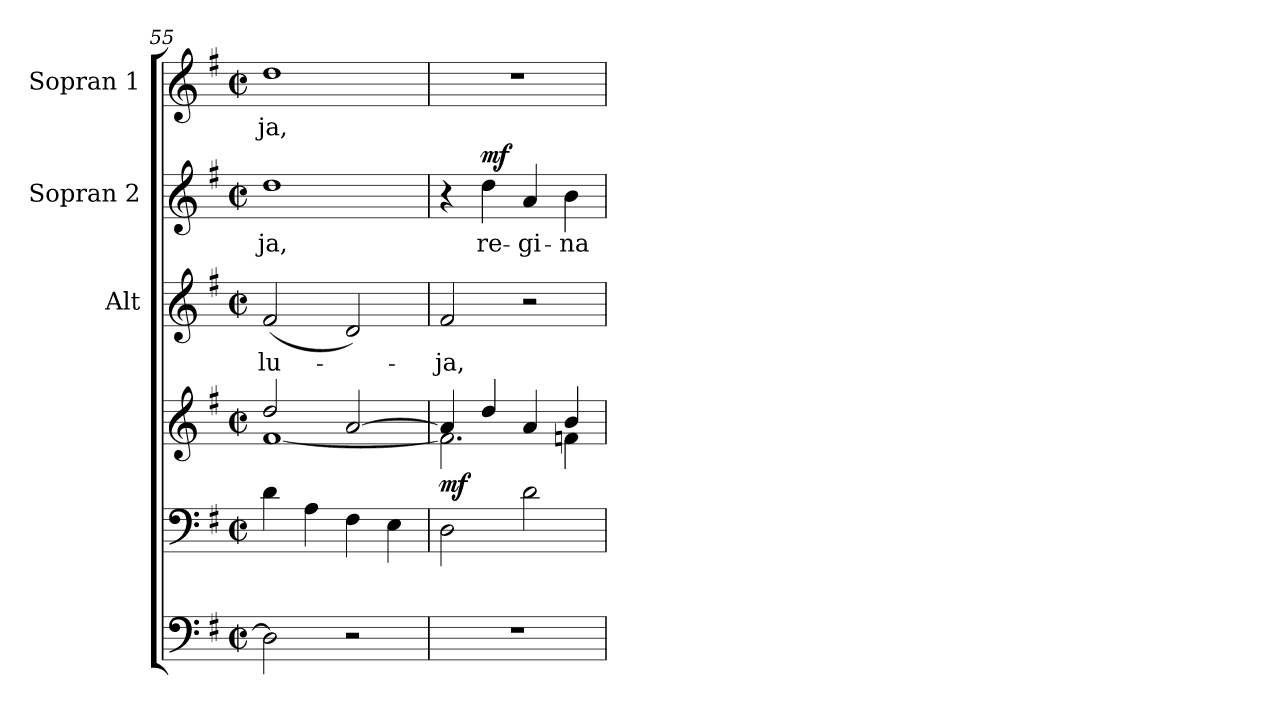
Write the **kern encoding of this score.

**kern	**kern	**kern	**dynam	**kern	**text	**kern	**text	**dynam	**kern	**text
*part5	*part4	*part4	*part4	*part3	*part3	*part2	*part2	*part2	*part1	*part1
*staff6	*staff5	*staff4	*staff4/5	*staff3	*staff3	*staff2	*staff2	*staff2	*staff1	*staff1
*	*	*	*	*I"Alt	*	*I"Sopran 2	*	*	*I"Sopran 1	*
*	*	*	*	*I'A.	*	*I'S. 2	*	*	*I'S. 1	*
*clefF4	*clefF4	*clefG2	*	*clefG2	*	*clefG2	*	*	*clefG2	*
*k[f#]	*k[f#]	*k[f#]	*	*k[f#]	*	*k[f#]	*	*	*k[f#]	*
*G:	*G:	*G:	*	*G:	*	*G:	*	*	*G:	*
*M2/2	*M2/2	*M2/2	*	*M2/2	*	*M2/2	*	*	*M2/2	*
*met(c|)	*met(c|)	*met(c|)	*	*met(c|)	*	*met(c|)	*	*	*met(c|)	*
=55	=55	=55	=55	=55	=55	=55	=55	=55	=55	=55
*	*	*^	*	*	*	*	*	*	*	*
!	!	!	!	!	!	!LO:LY:b	!	!LO:LY:b	!	!	!LO:LY:b
2D\]	4d\	2dd/	[<1f#	.	(<2f#/	-lu-	1dd	-ja,	.	1dd	-ja,
.	4A\	.	.	.	.	.	.	.	.	.	.
2r	4F#\	[>2a/	.	.	2d/)	.	.	.	.	.	.
.	4E\	.	.	.	.	.	.	.	.	.	.
=56	=56	=56	=56	=56	=56	=56	=56	=56	=56	=56	=56
!	!	!	!	!LO:DY:b	!	!LO:LY:b	!	!	!	!	!
1r	2D\	4a/]	2.f#\]	mf	2f#/	-ja,	4r	.	.	1r	.
!	!	!	!	!	!	!	!	!LO:LY:b	!LO:DY:a	!	!
.	.	4dd/	.	.	.	.	4dd\	re-	mf	.	.
!	!	!	!	!	!	!	!	!LO:LY:b	!	!	!
.	2d\	4a/	.	.	2r	.	4a/	-gi-	.	.	.
!	!	!	!	!	!	!	!	!LO:LY:b	!	!	!
.	.	4b/	4fn\	.	.	.	4b\	-na	.	.	.
*	*	*v	*v	*	*	*	*	*	*	*	*
=	=	=	=	=	=	=	=	=	=	=
*-	*-	*-	*-	*-	*-	*-	*-	*-	*-	*-
